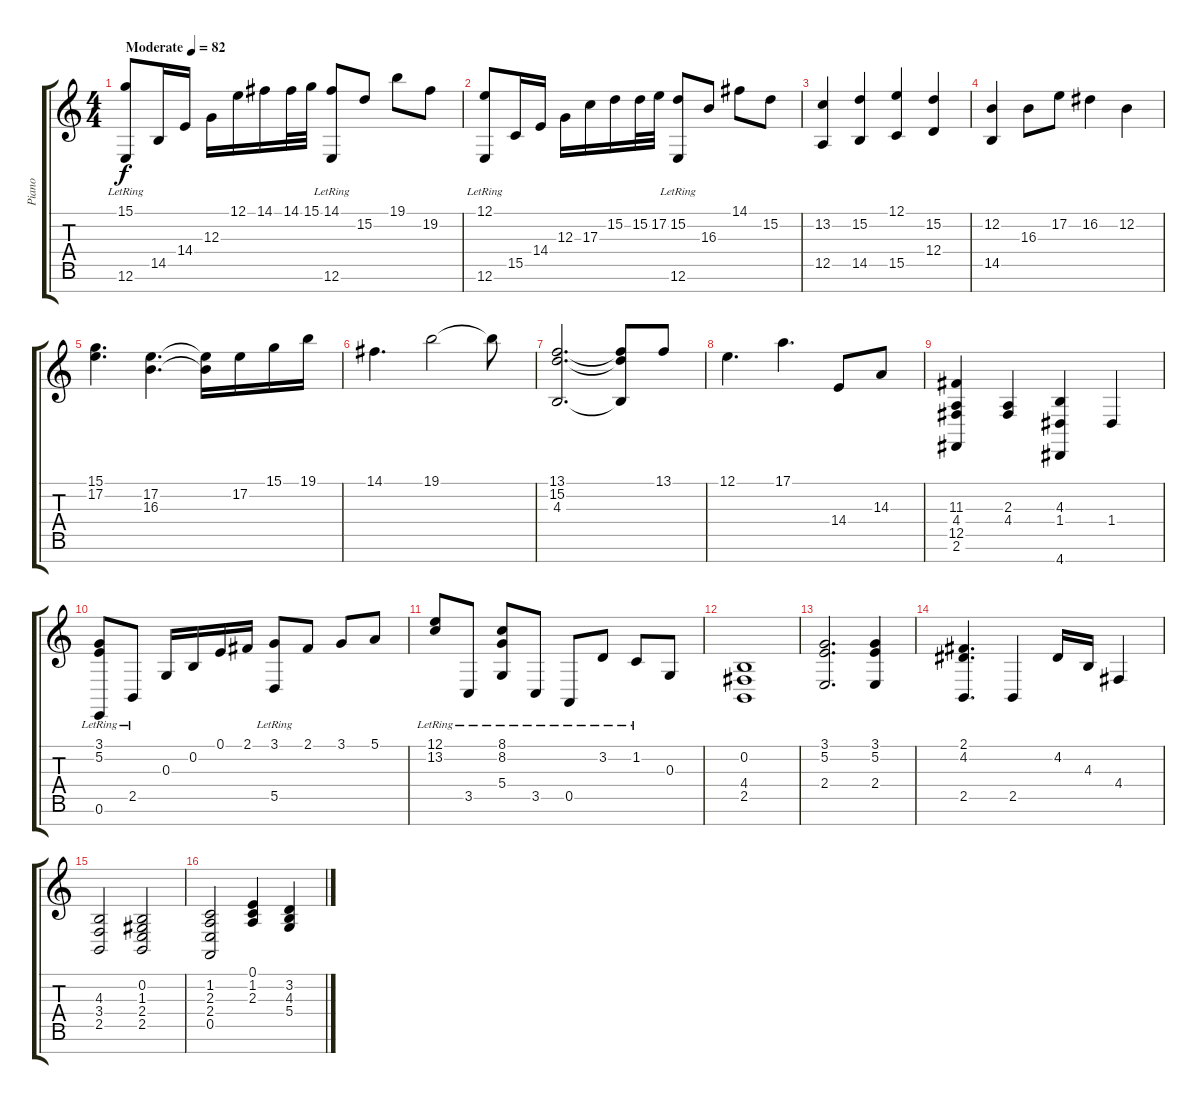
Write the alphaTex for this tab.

\track ("Piano" "Piano") {instrument brightacousticpiano}
\staff {score tabs}
\tuning (E4 B3 G3 D3 A2 E2 B1) {hide}
\ts (4 4)
\tempo (82 "Moderate")
\clef g2
\ks c
(15.1 12.6{lr}).8{dy f instrument brightacousticpiano} 14.5.16 14.4.16 12.3.16 12.1.16 14.1.16 14.1.32 15.1.32 (14.1 12.6{lr}).8 15.2.8 19.1.8 19.2.8 |
(12.1 12.6{lr}).8 15.5.16 14.4.16 12.3.16 17.3.16 15.2.16 15.2.32 17.2.32 (15.2 12.6{lr}).8 16.3.8 14.1.8 15.2.8 |
(13.2 12.5).4 (15.2 14.5).4 (12.1 15.5).4 (15.2 12.4).4 |
(12.2 14.5).4 16.3.8 17.2.8 16.2.4 12.2.4 |
(15.1 17.2).4{d} (17.2 16.3).4{d} (17.2{t} 16.3{t}).16 17.2.16 15.1.16 19.1.16 |
14.1.4{d} 19.1.2 19.1{t}.8 |
(13.1 15.2 4.3).2{d} (13.1{t} 15.2{t} 4.3{t}).8 13.1.8 |
12.1.4{d} 17.1.4{d} 14.4.8 14.3.8 |
(11.3 4.4 12.5 2.6).4 (2.3 4.4).4 (4.3 1.4 4.7).4 1.4.4 |
(3.1{lr} 5.2{lr} 0.6{lr}).8 2.5{lr}.8 0.3.16 0.2.16 0.1.16 2.1.16 (3.1 5.5{lr}).8 2.1.8 3.1.8 5.1.8 |
(12.1{lr} 13.2{lr}).8 3.5{lr}.8 (8.1{lr} 8.2{lr} 5.4{lr}).8 3.5{lr}.8 0.5{lr}.8 3.2{lr}.8 1.2{lr}.8 0.3.8 |
(0.2 4.4 2.5).1 |
(3.1 5.2 2.4).2{d} (3.1 5.2 2.4).4 |
(2.1 4.2 2.5).4{d} 2.5.4 4.2.16 4.3.16 4.4.4 |
(4.3 3.4 2.5).2 (0.2 1.3 2.4 2.5).2 |
(1.2 2.3 2.4 0.5).2 (0.1 1.2 2.3).4 (3.2 4.3 5.4).4
